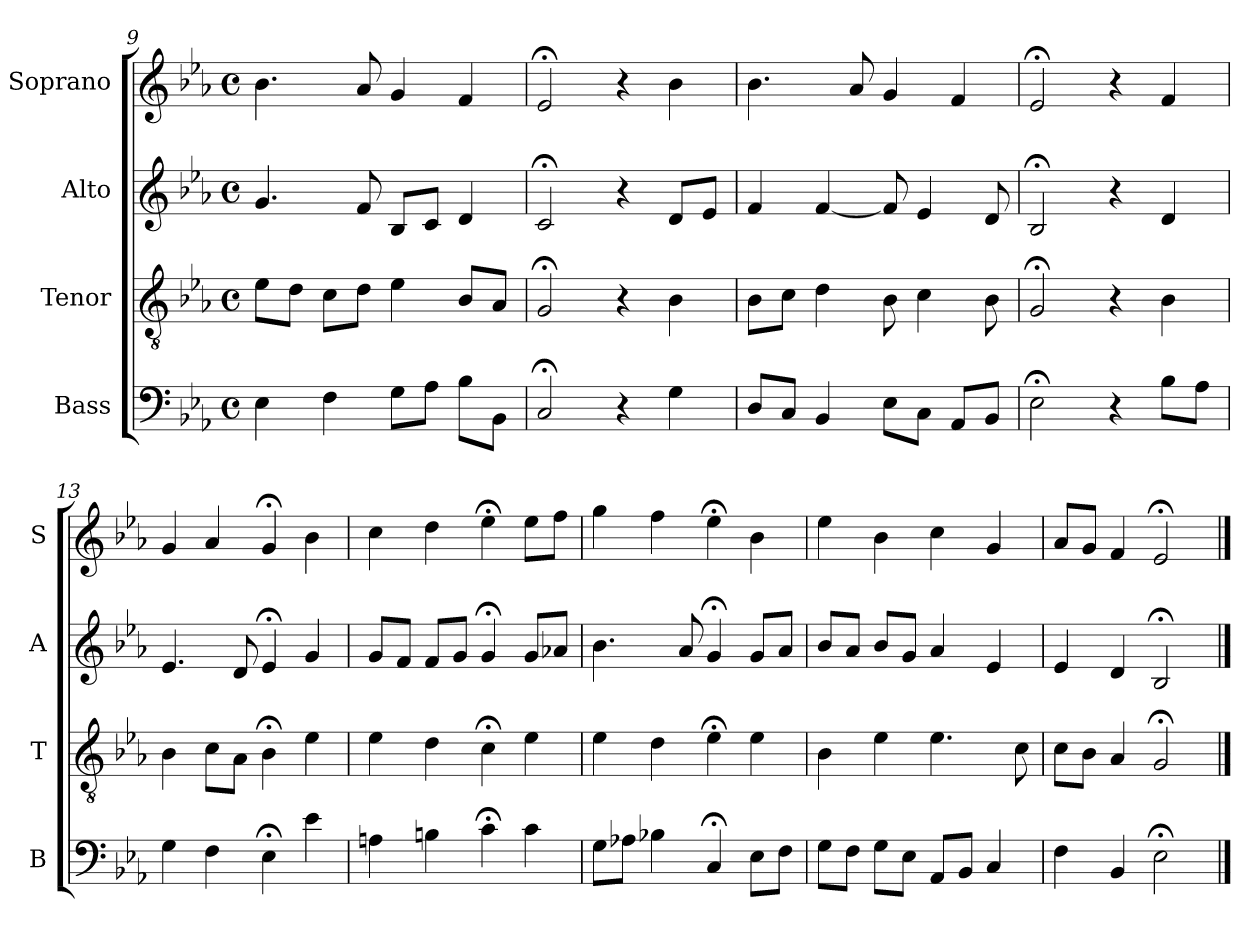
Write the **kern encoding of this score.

**kern	**kern	**kern	**kern
*part4	*part3	*part2	*part1
*staff4	*staff3	*staff2	*staff1
*I"Bass	*I"Tenor	*I"Alto	*I"Soprano
*I'B	*I'T	*I'A	*I'S
*clefF4	*clefGv2	*clefG2	*clefG2
*k[b-e-a-]	*k[b-e-a-]	*k[b-e-a-]	*k[b-e-a-]
*E-:	*E-:	*E-:	*E-:
*M4/4	*M4/4	*M4/4	*M4/4
*met(c)	*met(c)	*met(c)	*met(c)
=9	=9	=9	=9
4E-	8e-L	4.g	4.b-
.	8dJ	.	.
4F	8cL	.	.
.	8dJ	8f	8a-
8GL	4e-	8B-L	4g
8A-J	.	8cJ	.
8B-L	8B-L	4d	4f
8BB-J	8A-J	.	.
=10	=10	=10	=10
2C;<	2G;<	2c;<	2e-;<
4r	4r	4r	4r
4G	4B-	8dL	4b-
.	.	8e-J	.
=11	=11	=11	=11
8DL	8B-L	4f	4.b-
8CJ	8cJ	.	.
4BB-	4d	[4f	.
.	.	.	8a-
8E-L	8B-	8f]	4g
8CJ	4c	4e-	.
8AA-L	.	.	4f
8BB-J	8B-	8d	.
=12	=12	=12	=12
2E-;<	2G;<i	2B-;<	2e-;<i
4r	4r	4r	4r
8B-L	4B-i	4d	4fi
8A-J	.	.	.
=13	=13	=13	=13
4G	4B-	4.e-	4g
4F	8cL	.	4a-
.	8A-J	8d	.
4E-;<	4B-;<i	4e-;<	4g;<i
4e-	4e-i	4g	4b-i
=14	=14	=14	=14
4An	4e-	8gL	4cc
.	.	8fJ	.
4Bn	4d	8fL	4dd
.	.	8gJ	.
4c;<	4c;<	4g;<	4ee-;<
4c	4e-	8gL	8ee-L
.	.	8a-XJ	8ffJ
=15	=15	=15	=15
8GL	4e-	4.b-	4gg
8A-XJ	.	.	.
4B-X	4d	.	4ff
.	.	8a-	.
4C;<	4e-;<	4g;<	4ee-;<
8E-L	4e-	8gL	4b-
8FJ	.	8a-J	.
=16	=16	=16	=16
8GL	4B-	8b-L	4ee-
8FJ	.	8a-J	.
8GL	4e-	8b-L	4b-
8E-J	.	8gJ	.
8AA-L	4.e-	4a-	4cc
8BB-J	.	.	.
4C	.	4e-	4g
.	8c	.	.
=17	=17	=17	=17
4F	8cL	4e-	8a-L
.	8B-J	.	8gJ
4BB-	4A-	4d	4f
2E-;<	2G;<	2B-;<	2e-;<
==	==	==	==
*-	*-	*-	*-
